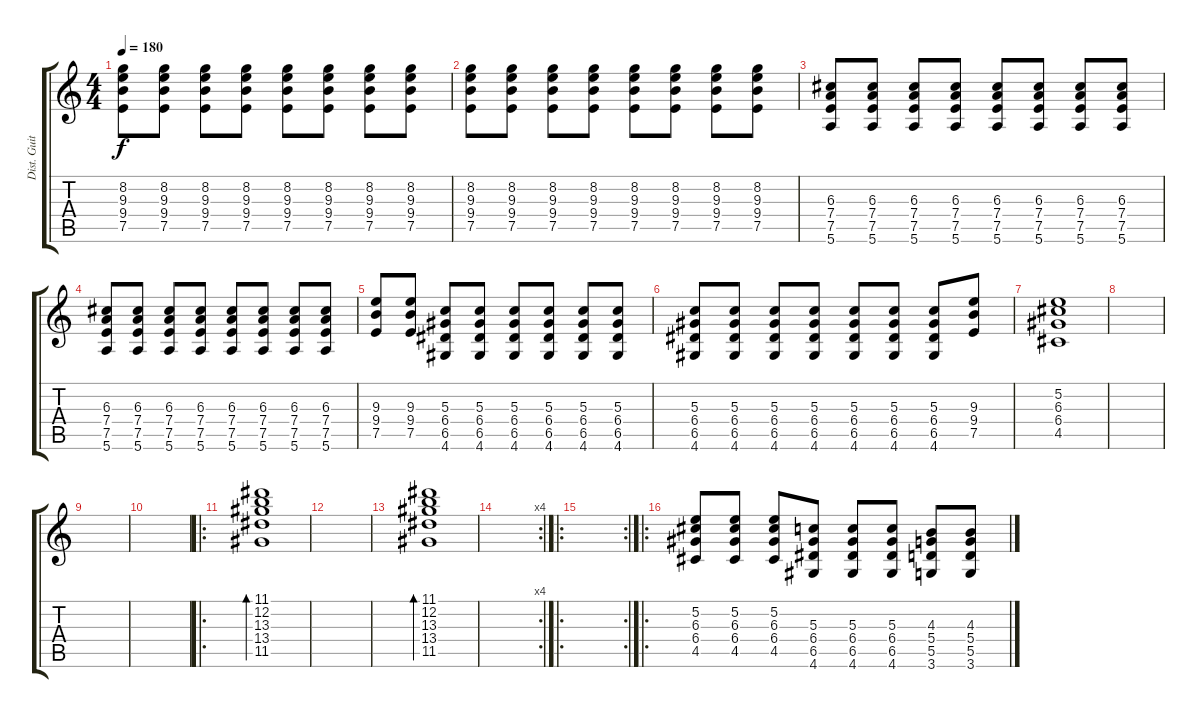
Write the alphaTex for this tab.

\track ("Dist. Guitar 1" "Dist. Guit") {instrument distortionguitar}
\staff {score tabs}
\tuning (E4 B3 G3 D3 A2 E2) {hide}
\ts (4 4)
\tempo 180
\clef g2
\ks c
(8.2 9.3 9.4 7.5).8{dy f} (8.2 9.3 9.4 7.5).8 (8.2 9.3 9.4 7.5).8 (8.2 9.3 9.4 7.5).8 (8.2 9.3 9.4 7.5).8 (8.2 9.3 9.4 7.5).8 (8.2 9.3 9.4 7.5).8 (8.2 9.3 9.4 7.5).8 |
(8.2 9.3 9.4 7.5).8 (8.2 9.3 9.4 7.5).8 (8.2 9.3 9.4 7.5).8 (8.2 9.3 9.4 7.5).8 (8.2 9.3 9.4 7.5).8 (8.2 9.3 9.4 7.5).8 (8.2 9.3 9.4 7.5).8 (8.2 9.3 9.4 7.5).8 |
(6.3 7.4 7.5 5.6).8 (6.3 7.4 7.5 5.6).8 (6.3 7.4 7.5 5.6).8 (6.3 7.4 7.5 5.6).8 (6.3 7.4 7.5 5.6).8 (6.3 7.4 7.5 5.6).8 (6.3 7.4 7.5 5.6).8 (6.3 7.4 7.5 5.6).8 |
(6.3 7.4 7.5 5.6).8 (6.3 7.4 7.5 5.6).8 (6.3 7.4 7.5 5.6).8 (6.3 7.4 7.5 5.6).8 (6.3 7.4 7.5 5.6).8 (6.3 7.4 7.5 5.6).8 (6.3 7.4 7.5 5.6).8 (6.3 7.4 7.5 5.6).8 |
(9.3 9.4 7.5).8 (9.3 9.4 7.5).8 (5.3 6.4 6.5 4.6).8 (5.3 6.4 6.5 4.6).8 (5.3 6.4 6.5 4.6).8 (5.3 6.4 6.5 4.6).8 (5.3 6.4 6.5 4.6).8 (5.3 6.4 6.5 4.6).8 |
(5.3 6.4 6.5 4.6).8 (5.3 6.4 6.5 4.6).8 (5.3 6.4 6.5 4.6).8 (5.3 6.4 6.5 4.6).8 (5.3 6.4 6.5 4.6).8 (5.3 6.4 6.5 4.6).8 (5.3 6.4 6.5 4.6).8 (9.3 9.4 7.5).8 |
(5.2 6.3 6.4 4.5).1 |
|
|
|
\ro
(11.1 12.2 13.3 13.4 11.5).1{bd 240 instrument electricguitarjazz} |
|
(11.1 12.2 13.3 13.4 11.5).1{bd 240} |
\rc 4
|
\ro
\rc 2
|
\ro
(5.2 6.3 6.4 4.5).8{instrument overdrivenguitar} (5.2 6.3 6.4 4.5).8 (5.2 6.3 6.4 4.5).8 (5.3 6.4 6.5 4.6).8 (5.3 6.4 6.5 4.6).8 (5.3 6.4 6.5 4.6).8 (4.3 5.4 5.5 3.6).8 (4.3 5.4 5.5 3.6).8
